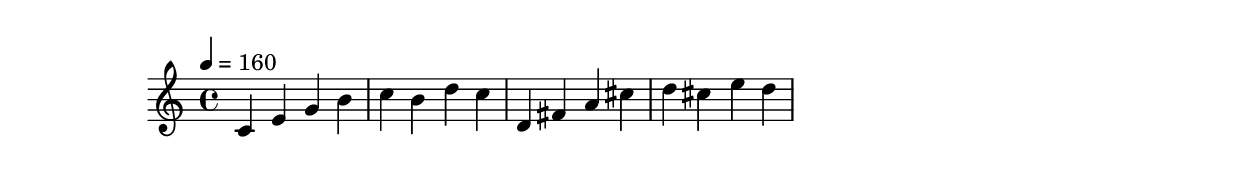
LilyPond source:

%% Do not edit this file; it is automatically
%% generated from LSR http://lsr.dsi.unimi.it
%% This file is in the public domain.
\version "2.13.4"

\header {
  lsrtags = "staff-notation, midi"

%% Translation of GIT committish: b2d4318d6c53df8469dfa4da09b27c15a374d0ca
  texidoces = "
Para cambiar el tempo en la salida MIDI sin
imprimir nada, hacemos invisible la indicación metronómica:

"

  doctitlees = "Cambiar el tempo sin indicación metronómica"

%% Translation of GIT committish: d96023d8792c8af202c7cb8508010c0d3648899d
  texidocde = "
Um das Tempo für die MIDI-Ausgabe zu ändern, ohne eine Tempoangabe in den
Noten auszugeben, kann die Metronombezeichnung unsichtbar gemacht werden:

"

  doctitlede = "Das Tempo ohne Metronom-Angabe verändern"
%% Translation of GIT committish: d78027a94928ddcdd18fd6534cbe6d719f80b6e6
  texidocfr = "
Vous pouvez indiquer un changement de tempo pour le fichier MIDI sans
pour autant l'imprimer.  Il suffit alors de le rendre invisible aux
interprètes. 

"
  doctitlefr = "Changement de tempo sans indication sur la partition"


  texidoc = "
To change the tempo in MIDI output without printing anything, make the
metronome mark invisible.

"
  doctitle = "Changing the tempo without a metronome mark"
} % begin verbatim

\score {
  \new Staff \relative c' {
    \tempo 4 = 160
    c4 e g b
    c4 b d c
    \set Score.tempoHideNote = ##t
    \tempo 4 = 96
    d,4 fis a cis
    d4 cis e d
  }
  \layout { }
  \midi { }
}
